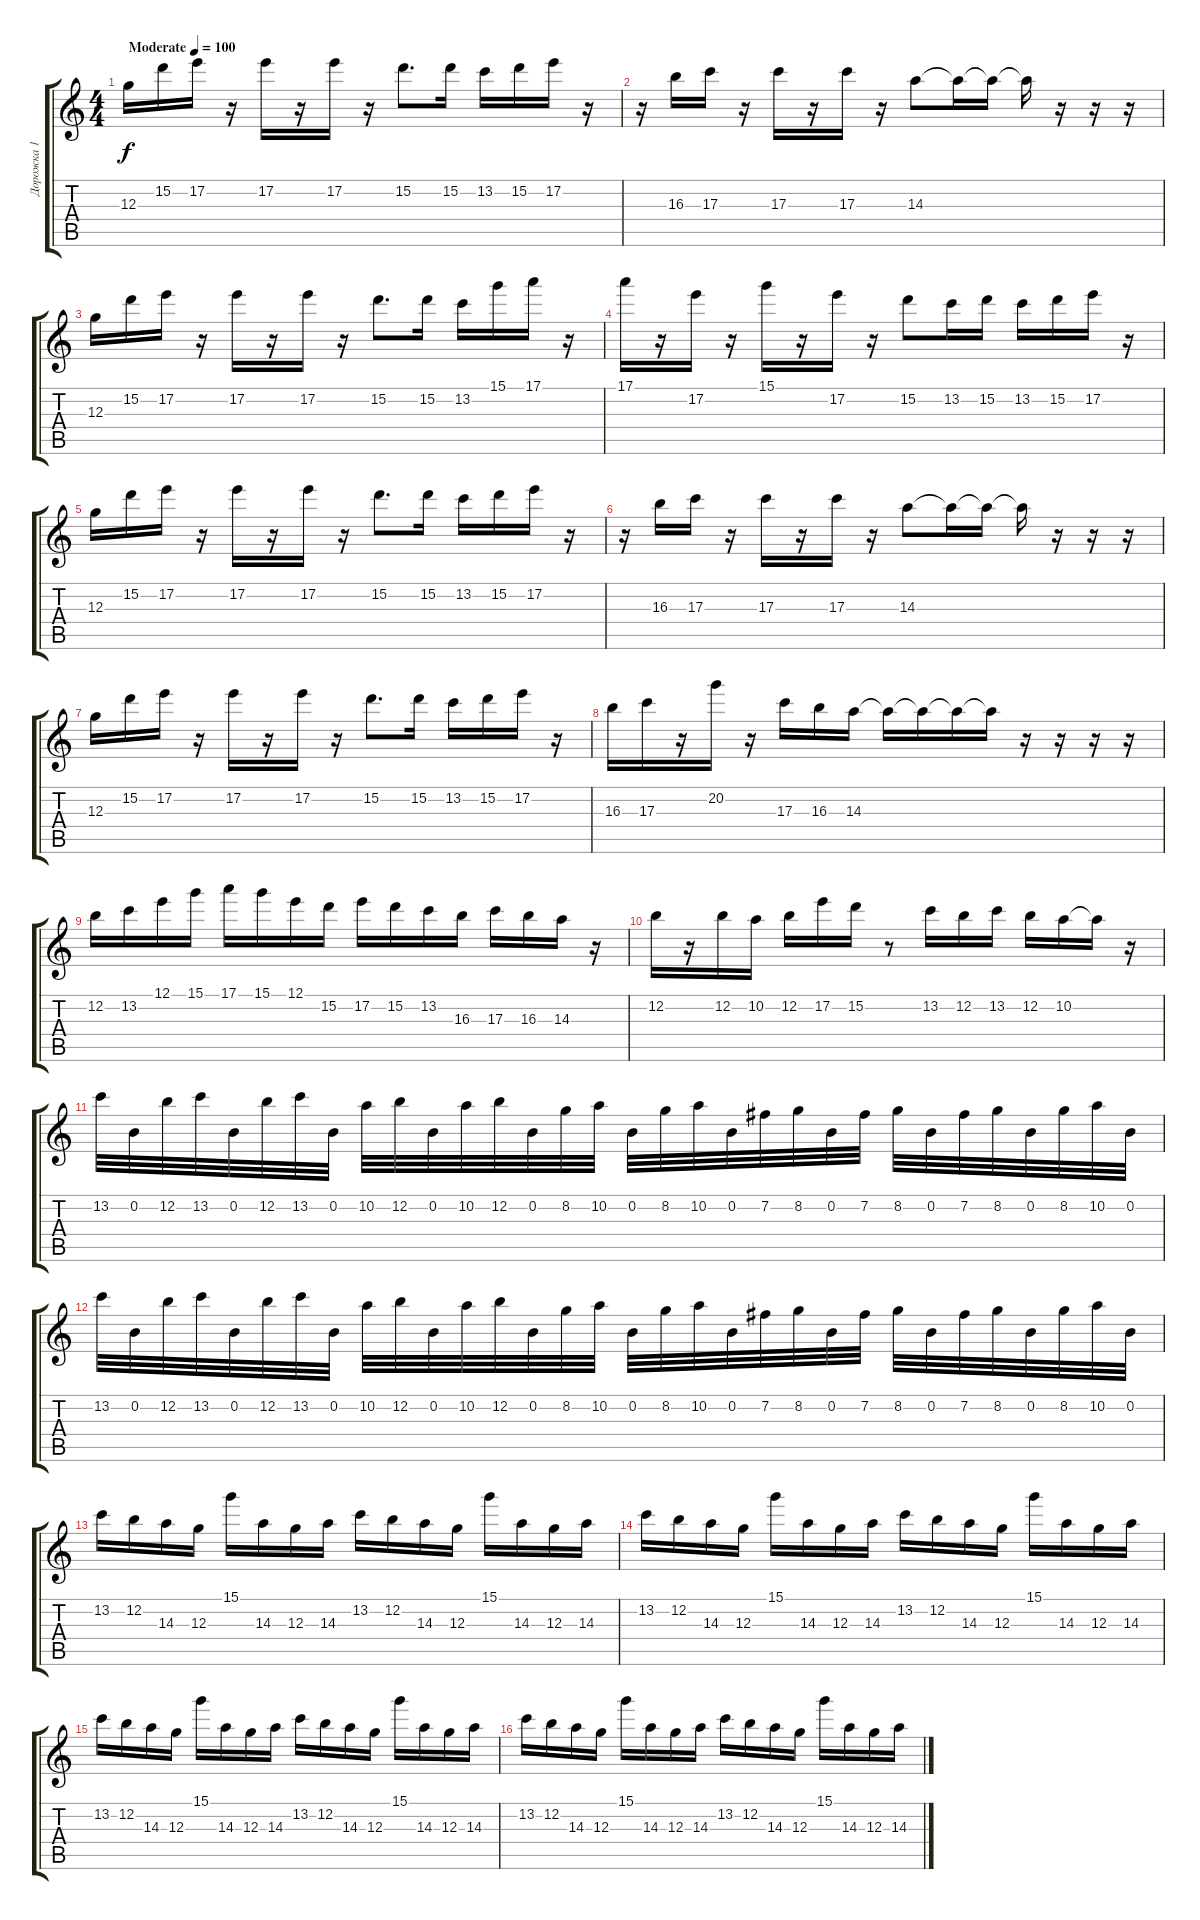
\track ("Дорожка 1" "Дорожка 1") {instrument distortionguitar}
\staff {score tabs}
\tuning (E4 B3 G3 D3 A2 D2) {hide}
\ts (4 4)
\tempo (100 "Moderate")
\clef g2
\ks c
12.3.16{dy f instrument distortionguitar} 15.2.16 17.2.16 r.16 17.2.16 r.16 17.2.16 r.16 15.2.8{d} 15.2.16 13.2.16 15.2.16 17.2.16 r.16 |
r.16 16.3.16 17.3.16 r.16 17.3.16 r.16 17.3.16 r.16 14.3.8 14.3{t}.16 14.3{t}.16 14.3{t}.16 r.16 r.16 r.16 |
12.3.16 15.2.16 17.2.16 r.16 17.2.16 r.16 17.2.16 r.16 15.2.8{d} 15.2.16 13.2.16 15.1.16 17.1.16 r.16 |
17.1.16 r.16 17.2.16 r.16 15.1.16 r.16 17.2.16 r.16 15.2.8 13.2.16 15.2.16 13.2.16 15.2.16 17.2.16 r.16 |
12.3.16 15.2.16 17.2.16 r.16 17.2.16 r.16 17.2.16 r.16 15.2.8{d} 15.2.16 13.2.16 15.2.16 17.2.16 r.16 |
r.16 16.3.16 17.3.16 r.16 17.3.16 r.16 17.3.16 r.16 14.3.8 14.3{t}.16 14.3{t}.16 14.3{t}.16 r.16 r.16 r.16 |
12.3.16 15.2.16 17.2.16 r.16 17.2.16 r.16 17.2.16 r.16 15.2.8{d} 15.2.16 13.2.16 15.2.16 17.2.16 r.16 |
16.3.16 17.3.16 r.16 20.2.16 r.16 17.3.16 16.3.16 14.3.16 14.3{t}.16 14.3{t}.16 14.3{t}.16 14.3{t}.16 r.16 r.16 r.16 r.16 |
12.2.16 13.2.16 12.1.16 15.1.16 17.1.16 15.1.16 12.1.16 15.2.16 17.2.16 15.2.16 13.2.16 16.3.16 17.3.16 16.3.16 14.3.16 r.16 |
12.2.16 r.16 12.2.16 10.2.16 12.2.16 17.2.16 15.2.16 r.8 13.2.16 12.2.16 13.2.16 12.2.16 10.2.16 10.2{t}.16 r.16 |
13.2.32 0.2.32 12.2.32 13.2.32 0.2.32 12.2.32 13.2.32 0.2.32 10.2.32 12.2.32 0.2.32 10.2.32 12.2.32 0.2.32 8.2.32 10.2.32 0.2.32 8.2.32 10.2.32 0.2.32 7.2.32 8.2.32 0.2.32 7.2.32 8.2.32 0.2.32 7.2.32 8.2.32 0.2.32 8.2.32 10.2.32 0.2.32 |
13.2.32 0.2.32 12.2.32 13.2.32 0.2.32 12.2.32 13.2.32 0.2.32 10.2.32 12.2.32 0.2.32 10.2.32 12.2.32 0.2.32 8.2.32 10.2.32 0.2.32 8.2.32 10.2.32 0.2.32 7.2.32 8.2.32 0.2.32 7.2.32 8.2.32 0.2.32 7.2.32 8.2.32 0.2.32 8.2.32 10.2.32 0.2.32 |
13.2.16 12.2.16 14.3.16 12.3.16 15.1.16 14.3.16 12.3.16 14.3.16 13.2.16 12.2.16 14.3.16 12.3.16 15.1.16 14.3.16 12.3.16 14.3.16 |
13.2.16 12.2.16 14.3.16 12.3.16 15.1.16 14.3.16 12.3.16 14.3.16 13.2.16 12.2.16 14.3.16 12.3.16 15.1.16 14.3.16 12.3.16 14.3.16 |
13.2.16 12.2.16 14.3.16 12.3.16 15.1.16 14.3.16 12.3.16 14.3.16 13.2.16 12.2.16 14.3.16 12.3.16 15.1.16 14.3.16 12.3.16 14.3.16 |
13.2.16 12.2.16 14.3.16 12.3.16 15.1.16 14.3.16 12.3.16 14.3.16 13.2.16 12.2.16 14.3.16 12.3.16 15.1.16 14.3.16 12.3.16 14.3.16
